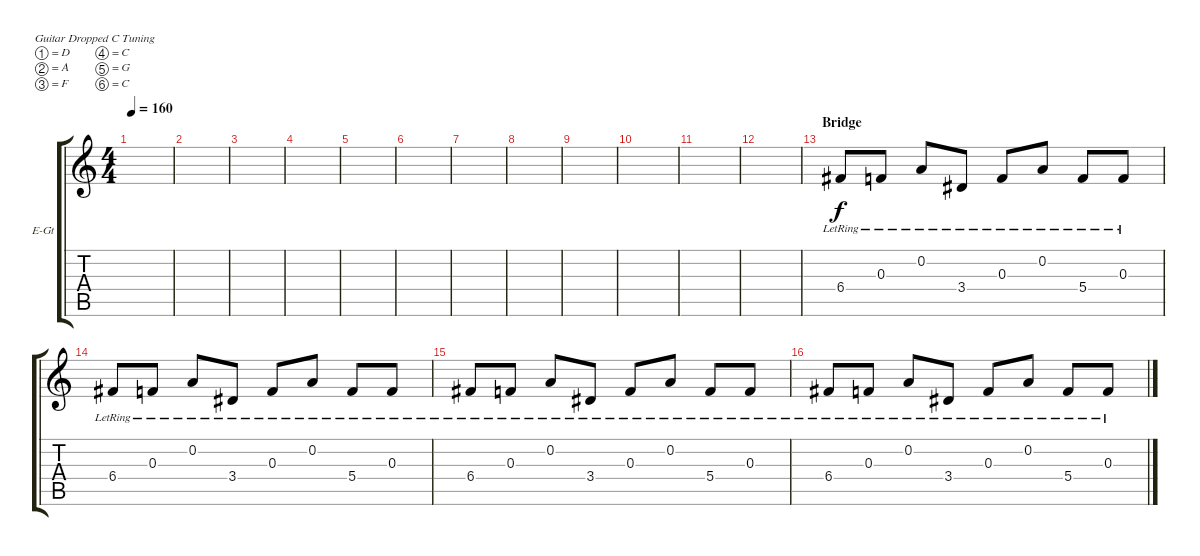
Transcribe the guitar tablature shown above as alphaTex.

\bracketExtendMode groupsimilarinstruments
\firstSystemTrackNameOrientation horizontal
\otherSystemsTrackNameOrientation horizontal
\track ("James Hetfield (Clean)" "E-Gt") {instrument electricguitarclean}
\staff {score tabs}
\tuning (D4 A3 F3 C3 G2 C2)
\ts (4 4)
\tempo 160
\clef g2
\scale
0.333333
\ks c
|
\scale
0.333333 |
\scale
0.333333 |
\scale
0.333333 |
\scale
0.333333 |
\scale
0.333333 |
\scale
0.333333 |
\scale
0.333333 |
\scale
0.333333 |
\scale
0.333333 |
\scale
0.333333 |
\scale
0.333333 |
\section ("" "Bridge")
\scale
0.333333 6.4{lr}.8 0.3{lr}.8 0.2{lr}.8 3.4{lr}.8 0.3{lr}.8 0.2{lr}.8 5.4{lr}.8 0.3{lr}.8 |
\scale
0.333333 6.4{lr}.8 0.3{lr}.8 0.2{lr}.8 3.4{lr}.8 0.3{lr}.8 0.2{lr}.8 5.4{lr}.8 0.3{lr}.8 |
\scale
0.333333 6.4{lr}.8 0.3{lr}.8 0.2{lr}.8 3.4{lr}.8 0.3{lr}.8 0.2{lr}.8 5.4{lr}.8 0.3{lr}.8 |
\scale
0.333333 6.4{lr}.8 0.3{lr}.8 0.2{lr}.8 3.4{lr}.8 0.3{lr}.8 0.2{lr}.8 5.4{lr}.8 0.3{lr}.8
